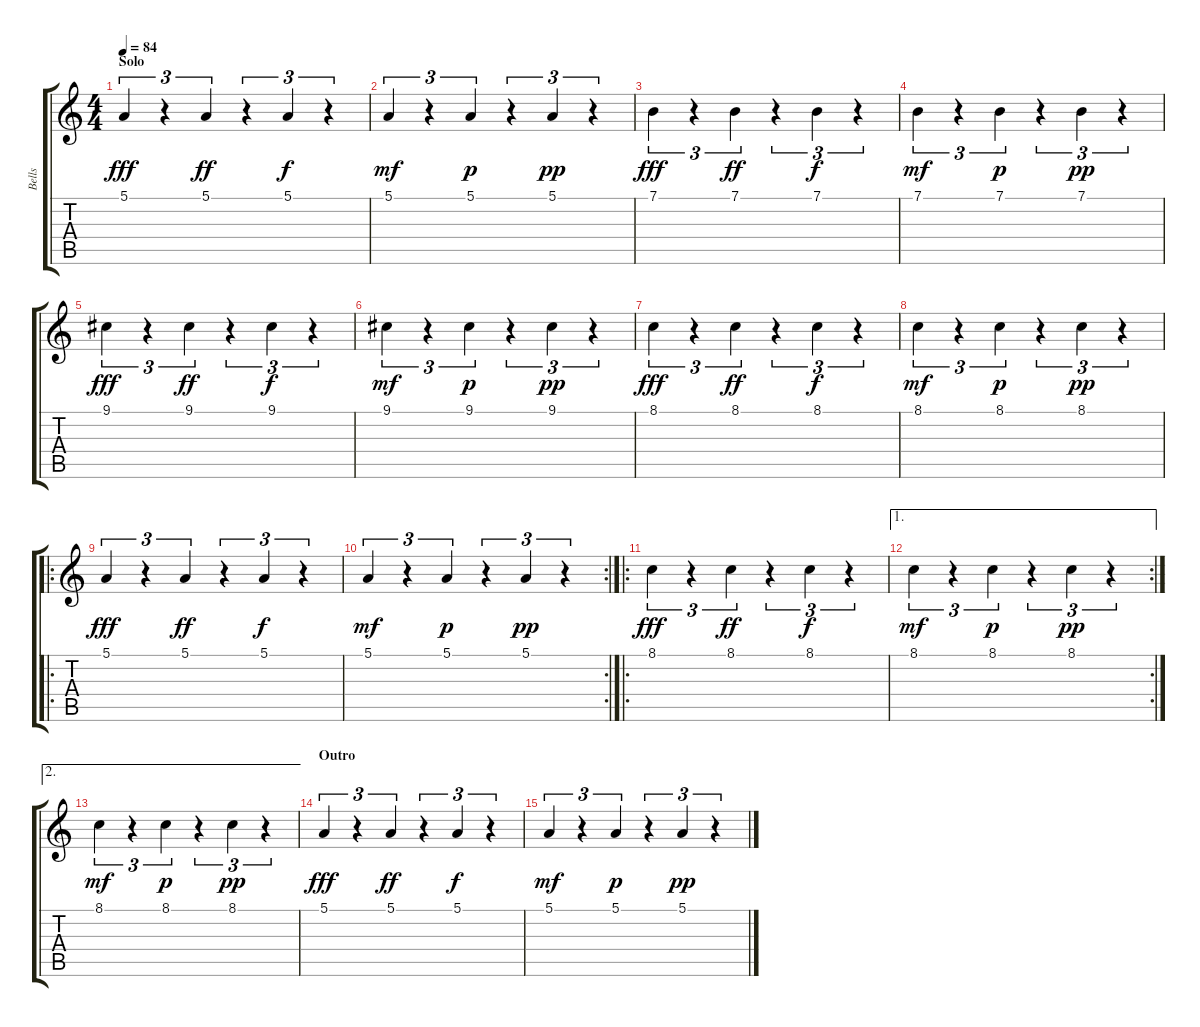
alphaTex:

\track ("Bells" "Bells") {instrument tubularbells}
\staff {score tabs}
\tuning (E4 B3 G3 D3 A2 E2) {hide}
\ts (4 4)
\section ("" "Solo")
\tempo 84
\clef g2
\ks c
5.1.4{tu (3 2) dy fff} r.4{tu (3 2)} 5.1.4{tu (3 2) dy ff} r.4{tu (3 2)} 5.1.4{tu (3 2) dy f} r.4{tu (3 2)} |
5.1.4{tu (3 2) dy mf} r.4{tu (3 2)} 5.1.4{tu (3 2) dy p} r.4{tu (3 2)} 5.1.4{tu (3 2) dy pp} r.4{tu (3 2)} |
7.1.4{tu (3 2) dy fff} r.4{tu (3 2)} 7.1.4{tu (3 2) dy ff} r.4{tu (3 2)} 7.1.4{tu (3 2) dy f} r.4{tu (3 2)} |
7.1.4{tu (3 2) dy mf} r.4{tu (3 2)} 7.1.4{tu (3 2) dy p} r.4{tu (3 2)} 7.1.4{tu (3 2) dy pp} r.4{tu (3 2)} |
9.1.4{tu (3 2) dy fff} r.4{tu (3 2)} 9.1.4{tu (3 2) dy ff} r.4{tu (3 2)} 9.1.4{tu (3 2) dy f} r.4{tu (3 2)} |
9.1.4{tu (3 2) dy mf} r.4{tu (3 2)} 9.1.4{tu (3 2) dy p} r.4{tu (3 2)} 9.1.4{tu (3 2) dy pp} r.4{tu (3 2)} |
8.1.4{tu (3 2) dy fff} r.4{tu (3 2)} 8.1.4{tu (3 2) dy ff} r.4{tu (3 2)} 8.1.4{tu (3 2) dy f} r.4{tu (3 2)} |
8.1.4{tu (3 2) dy mf} r.4{tu (3 2)} 8.1.4{tu (3 2) dy p} r.4{tu (3 2)} 8.1.4{tu (3 2) dy pp} r.4{tu (3 2)} |
\ro
5.1.4{tu (3 2) dy fff} r.4{tu (3 2)} 5.1.4{tu (3 2) dy ff} r.4{tu (3 2)} 5.1.4{tu (3 2) dy f} r.4{tu (3 2)} |
\rc 2
5.1.4{tu (3 2) dy mf} r.4{tu (3 2)} 5.1.4{tu (3 2) dy p} r.4{tu (3 2)} 5.1.4{tu (3 2) dy pp} r.4{tu (3 2)} |
\ro
8.1.4{tu (3 2) dy fff} r.4{tu (3 2)} 8.1.4{tu (3 2) dy ff} r.4{tu (3 2)} 8.1.4{tu (3 2) dy f} r.4{tu (3 2)} |
\ae 1
\rc 2
8.1.4{tu (3 2) dy mf} r.4{tu (3 2)} 8.1.4{tu (3 2) dy p} r.4{tu (3 2)} 8.1.4{tu (3 2) dy pp} r.4{tu (3 2)} |
\ae 2
8.1.4{tu (3 2) dy mf} r.4{tu (3 2)} 8.1.4{tu (3 2) dy p} r.4{tu (3 2)} 8.1.4{tu (3 2) dy pp} r.4{tu (3 2)} |
\section ("" "Outro")
5.1.4{tu (3 2) dy fff} r.4{tu (3 2)} 5.1.4{tu (3 2) dy ff} r.4{tu (3 2)} 5.1.4{tu (3 2) dy f} r.4{tu (3 2)} |
5.1.4{tu (3 2) dy mf} r.4{tu (3 2)} 5.1.4{tu (3 2) dy p} r.4{tu (3 2)} 5.1.4{tu (3 2) dy pp} r.4{tu (3 2)}
